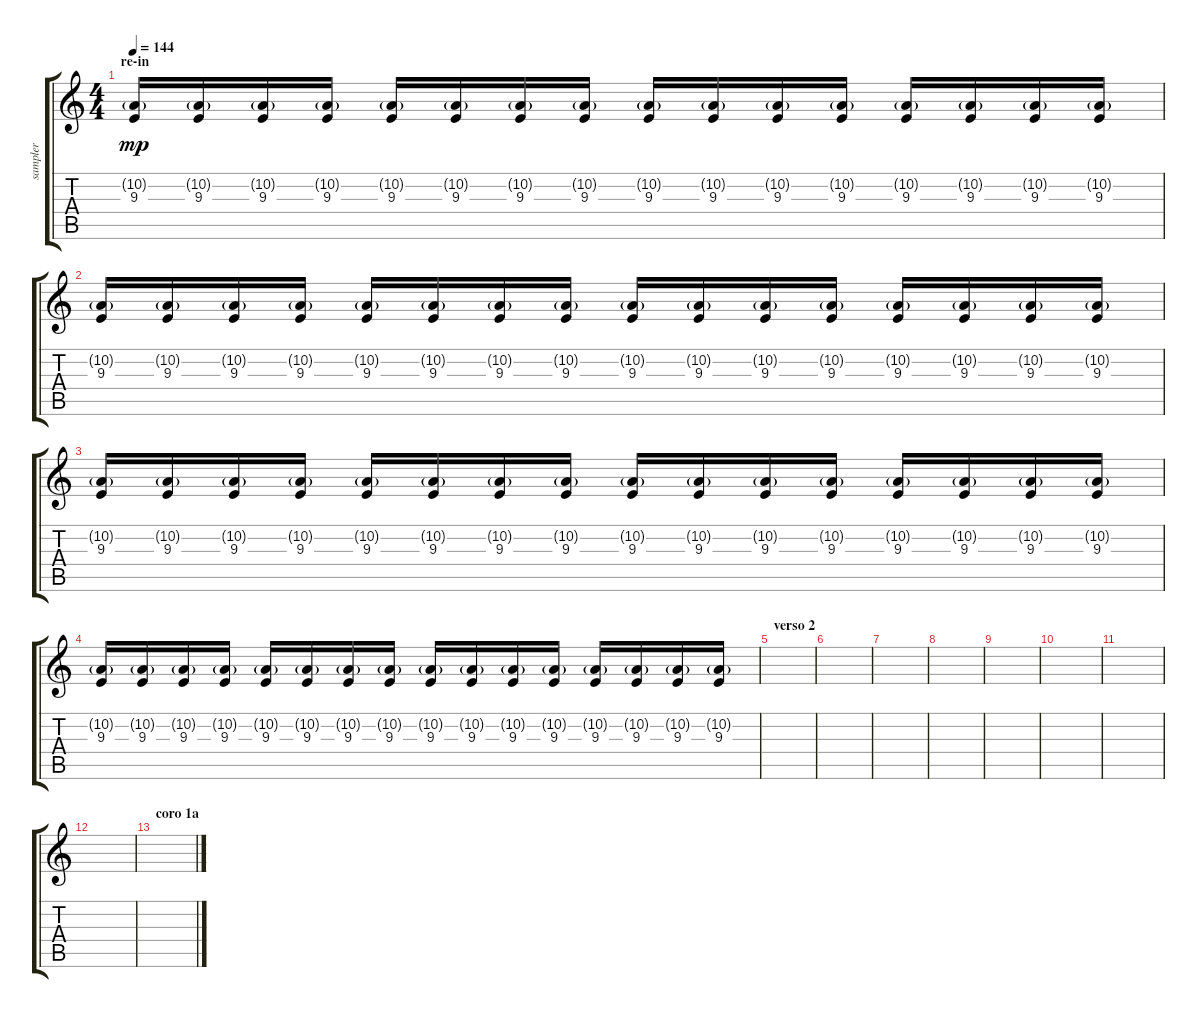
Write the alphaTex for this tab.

\track ("sampler" "sampler") {instrument pizzicatostrings}
\staff {score tabs}
\tuning (E4 B3 G3 D3 A2 E2) {hide}
\ts (4 4)
\section ("" "re-in")
\tempo 144
\clef g2
\ks c
(10.2{g} 9.3).16{dy mp} (10.2{g} 9.3).16 (10.2{g} 9.3).16 (10.2{g} 9.3).16 (10.2{g} 9.3).16 (10.2{g} 9.3).16 (10.2{g} 9.3).16 (10.2{g} 9.3).16 (10.2{g} 9.3).16 (10.2{g} 9.3).16 (10.2{g} 9.3).16 (10.2{g} 9.3).16 (10.2{g} 9.3).16 (10.2{g} 9.3).16 (10.2{g} 9.3).16 (10.2{g} 9.3).16 |
(10.2{g} 9.3).16 (10.2{g} 9.3).16 (10.2{g} 9.3).16 (10.2{g} 9.3).16 (10.2{g} 9.3).16 (10.2{g} 9.3).16 (10.2{g} 9.3).16 (10.2{g} 9.3).16 (10.2{g} 9.3).16 (10.2{g} 9.3).16 (10.2{g} 9.3).16 (10.2{g} 9.3).16 (10.2{g} 9.3).16 (10.2{g} 9.3).16 (10.2{g} 9.3).16 (10.2{g} 9.3).16 |
(10.2{g} 9.3).16 (10.2{g} 9.3).16 (10.2{g} 9.3).16 (10.2{g} 9.3).16 (10.2{g} 9.3).16 (10.2{g} 9.3).16 (10.2{g} 9.3).16 (10.2{g} 9.3).16 (10.2{g} 9.3).16 (10.2{g} 9.3).16 (10.2{g} 9.3).16 (10.2{g} 9.3).16 (10.2{g} 9.3).16 (10.2{g} 9.3).16 (10.2{g} 9.3).16 (10.2{g} 9.3).16 |
(10.2{g} 9.3).16 (10.2{g} 9.3).16 (10.2{g} 9.3).16 (10.2{g} 9.3).16 (10.2{g} 9.3).16 (10.2{g} 9.3).16 (10.2{g} 9.3).16 (10.2{g} 9.3).16 (10.2{g} 9.3).16 (10.2{g} 9.3).16 (10.2{g} 9.3).16 (10.2{g} 9.3).16 (10.2{g} 9.3).16 (10.2{g} 9.3).16 (10.2{g} 9.3).16 (10.2{g} 9.3).16 |
\section ("" "verso 2")
|
|
|
|
|
|
|
|
\section ("" "coro 1a")
